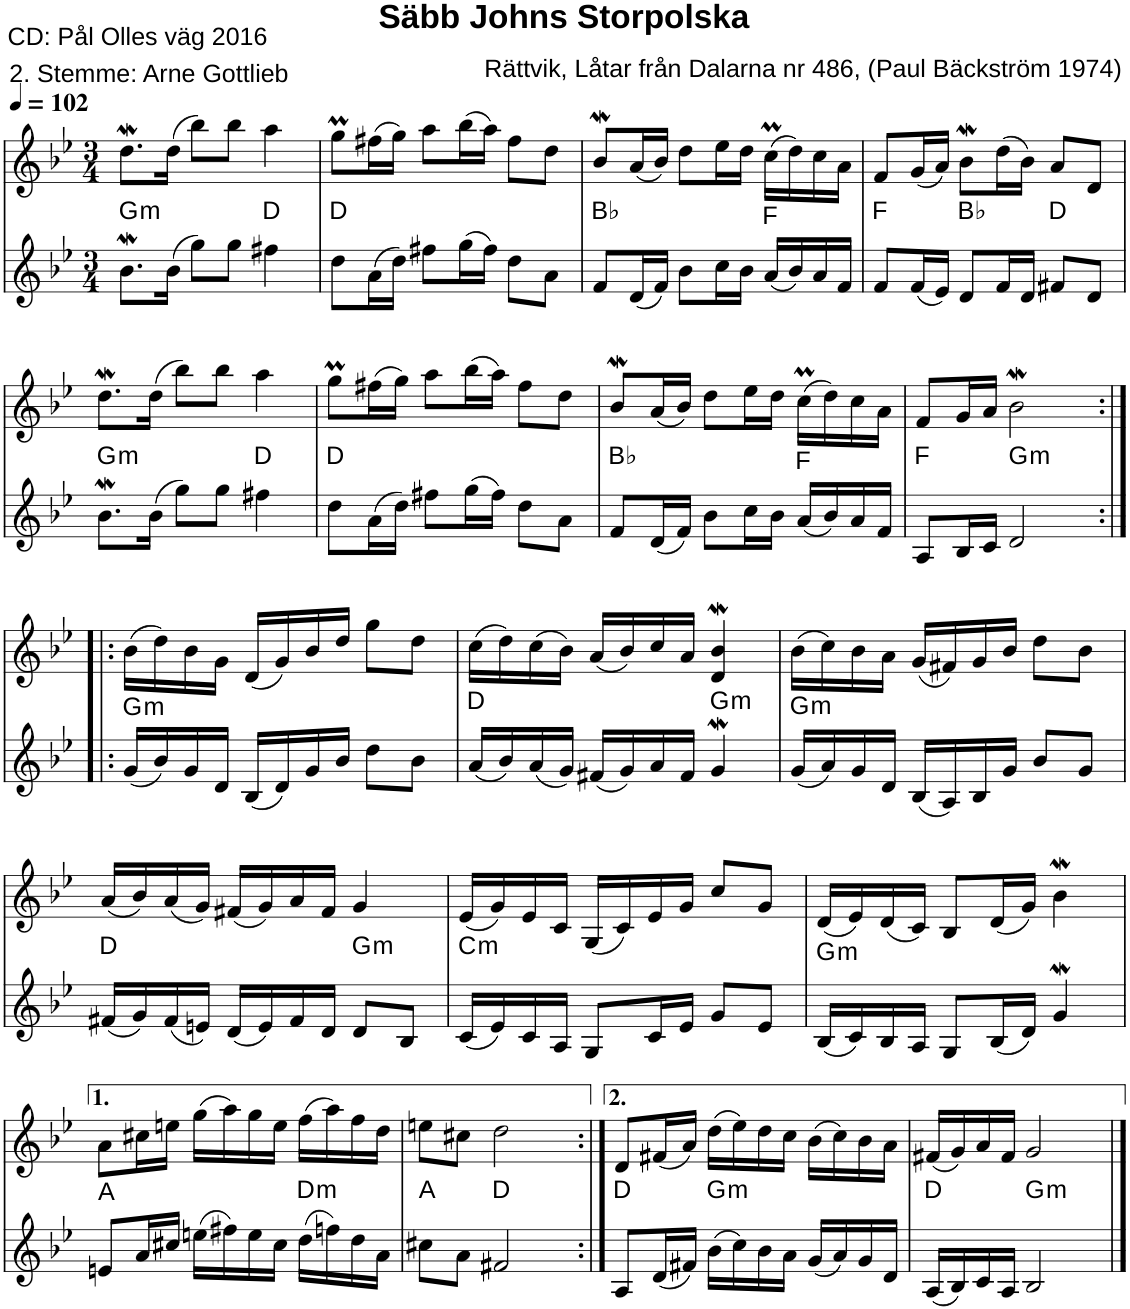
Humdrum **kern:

**kern	**kern	**harte
*part2	*part1	*part1
*staff2	*staff1	*
*I"Grand piano	*I"Piano	*
*	*I'Pno	*
*clefG2	*clefG2	*
*k[b-e-]	*k[b-e-]	*
*M3/4	*M3/4	*
*MM102	*MM102	*
=1	=1	=1
!	!	!LO:H:kt=m
8.b-w\L	8.ddW\L	G:min
(16b-\Jk	(16dd\Jk	.
8gg\L)	8bb-\L)	.
8gg\J	8bb-\J	.
4ff#X\	4aa\	D:maj
=2	=2	=2
8dd\L	8ggM\L	D:maj
(16a\L	(16ff#X\L	.
16dd\JJ)	16gg\JJ)	.
8ff#X\L	8aa\L	.
(16gg\L	(16bb-\L	.
16ff#\JJ)	16aa\JJ)	.
8dd\L	8ff#\L	.
8a\J	8dd\J	.
=3	=3	=3
8f/L	8b-w/L	Bb:maj
(16d/L	(16a/L	.
16f/JJ)	16b-/JJ)	.
8b-\L	8dd\L	.
16cc\L	16ee-\L	.
16b-\JJ	16dd\JJ	.
(16a/LL	(16ccM\LL	F:maj
16b-/)	16dd\)	.
16a/	16cc\	.
16f/JJ	16a\JJ	.
=4	=4	=4
8f/L	8f/L	F:maj
(16f/L	(16g/L	.
16e-/JJ)	16a/JJ)	.
8d/L	8b-w\L	Bb:maj
16f/L	(16dd\L	.
16d/JJ	16b-\JJ)	.
8f#X/L	8a/L	D:maj
8d/J	8d/J	.
!!LO:LB:g=z
=5	=5	=5
!	!	!LO:H:kt=m
8.b-w\L	8.ddW\L	G:min
(16b-\Jk	(16dd\Jk	.
8gg\L)	8bb-\L)	.
8gg\J	8bb-\J	.
4ff#X\	4aa\	D:maj
=6	=6	=6
8dd\L	8ggM\L	D:maj
(16a\L	(16ff#X\L	.
16dd\JJ)	16gg\JJ)	.
8ff#X\L	8aa\L	.
(16gg\L	(16bb-\L	.
16ff#\JJ)	16aa\JJ)	.
8dd\L	8ff#\L	.
8a\J	8dd\J	.
=7	=7	=7
8f/L	8b-w/L	Bb:maj
(16d/L	(16a/L	.
16f/JJ)	16b-/JJ)	.
8b-\L	8dd\L	.
16cc\L	16ee-\L	.
16b-\JJ	16dd\JJ	.
(16a/LL	(16ccM\LL	F:maj
16b-/)	16dd\)	.
16a/	16cc\	.
16f/JJ	16a\JJ	.
=8	=8	=8
8A/L	8f/L	F:maj
16B-/L	16g/L	.
16c/JJ	16a/JJ	.
!	!	!LO:H:kt=m
2d/	2b-w\	G:min
!!LO:LB:g=z
=9:|!|:	=9:|!|:	=9:|!|:
!	!	!LO:H:kt=m
(16g/LL	(16b-\LL	G:min
16b-/)	16dd\)	.
16g/	16b-\	.
16d/JJ	16g\JJ	.
(16B-/LL	(16d/LL	.
16d/)	16g/)	.
16g/	16b-/	.
16b-/JJ	16dd/JJ	.
8dd\L	8gg\L	.
8b-\J	8dd\J	.
=10	=10	=10
(16a/LL	(16cc\LL	D:maj
16b-/)	16dd\)	.
(16a/	(16cc\	.
16g/JJ)	16b-\JJ)	.
(16f#X/LL	(16a/LL	.
16g/)	16b-/)	.
16a/	16cc/	.
16f#/JJ	16a/JJ	.
!	!	!LO:H:kt=m
4gW/	4d/M 4b-/M	G:min
=11	=11	=11
!	!	!LO:H:kt=m
(16g/LL	(16b-\LL	G:min
16a/)	16cc\)	.
16g/	16b-\	.
16d/JJ	16a\JJ	.
(16B-/LL	(16g/LL	.
16A/)	16f#X/)	.
16B-/	16g/	.
16g/JJ	16b-/JJ	.
8b-/L	8dd\L	.
8g/J	8b-\J	.
!!LO:LB:g=z
=12	=12	=12
(16f#X/LL	(16a/LL	D:maj
16g/)	16b-/)	.
(16f#/	(16a/	.
16en/JJ)	16g/JJ)	.
(16d/LL	(16f#X/LL	.
16e/)	16g/)	.
16f#/	16a/	.
16d/JJ	16f#/JJ	.
!	!	!LO:H:kt=m
8d/L	4g/	G:min
8B-/J	.	.
=13	=13	=13
!	!	!LO:H:kt=m
(16c/LL	(16e-/LL	C:min
16e-/)	16g/)	.
16c/	16e-/	.
16A/JJ	16c/JJ	.
8G/L	(16G/LL	.
.	16c/)	.
16c/L	16e-/	.
16e-/JJ	16g/JJ	.
8g/L	8cc/L	.
8e-/J	8g/J	.
=14	=14	=14
!	!	!LO:H:kt=m
(16B-/LL	(16d/LL	G:min
16c/)	16e-/)	.
16B-/	(16d/	.
16A/JJ	16c/JJ)	.
8G/L	8B-/L	.
(16B-/L	(16d/L	.
16d/JJ)	16g/JJ)	.
4gW/	4b-w\	.
!!LO:LB:g=z
=15	=15	=15
8en/L	8a\L	A:maj
16a/L	16cc#X\L	.
16cc#X/JJ	16een\JJ	.
(16een\LL	(16gg\LL	.
16ff#X\)	16aa\)	.
16ee\	16gg\	.
16cc#\JJ	16ee\JJ	.
!	!	!LO:H:kt=m
(16dd\LL	(16ff\LL	D:min
16ffn\)	16aa\)	.
16dd\	16ff\	.
16a\JJ	16dd\JJ	.
=16	=16	=16
8cc#X\L	8een\L	A:maj
8a\J	8cc#X\J	.
2f#X/	2dd\	D:maj
=17:|!	=17:|!	=17:|!
8A/L	8d/L	D:maj
(16d/L	(16f#X/L	.
16f#X/JJ)	16a/JJ)	.
!	!	!LO:H:kt=m
(16b-\LL	(16dd\LL	G:min
16cc\)	16ee-\)	.
16b-\	16dd\	.
16a\JJ	16cc\JJ	.
(16g/LL	(16b-\LL	.
16a/)	16cc\)	.
16g/	16b-\	.
16d/JJ	16a\JJ	.
=18	=18	=18
(16A/LL	(16f#X/LL	D:maj
16B-/)	16g/)	.
16c/	16a/	.
16A/JJ	16f#/JJ	.
!	!	!LO:H:kt=m
2B-/	2g/	G:min
==	==	==
*-	*-	*-
